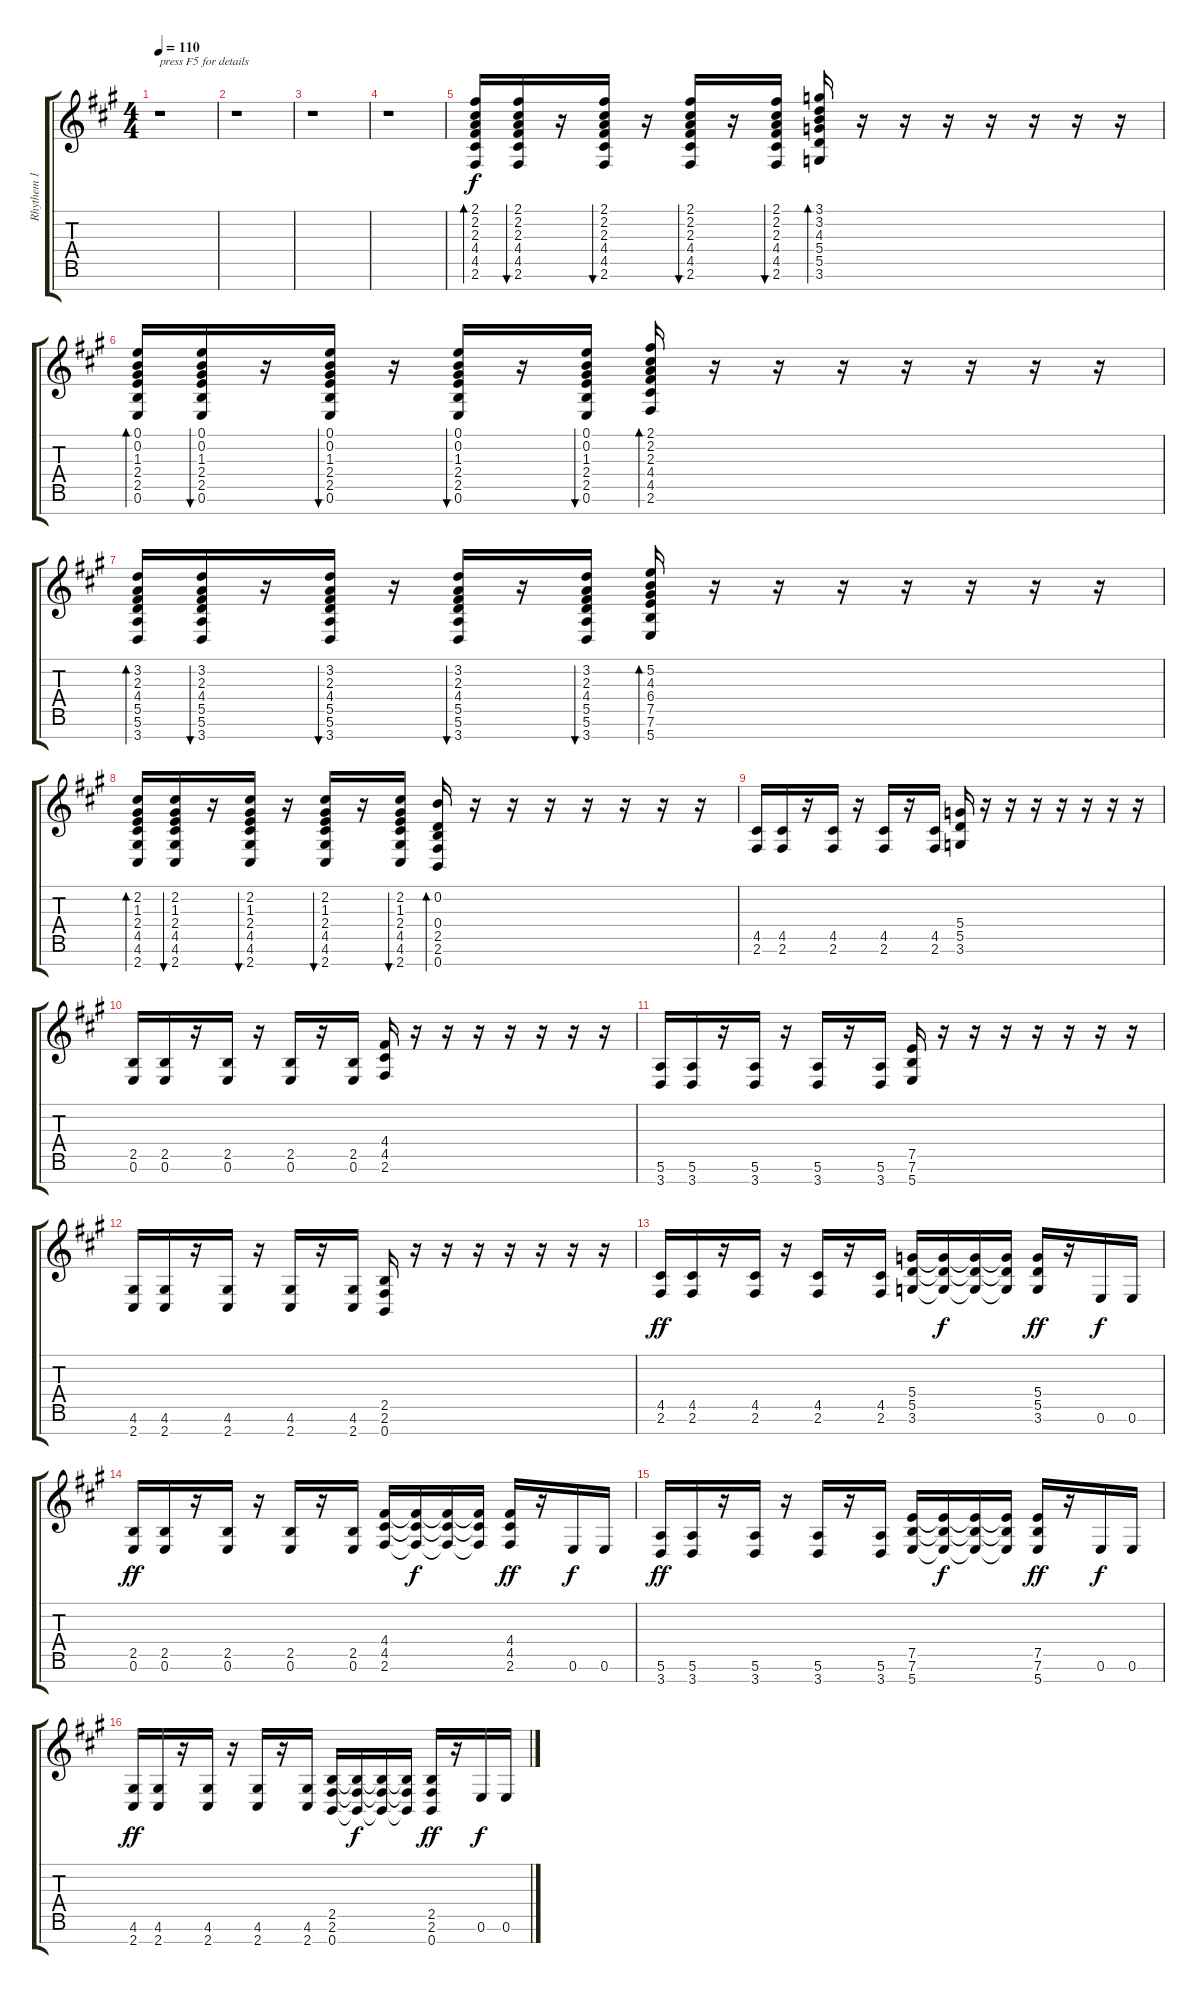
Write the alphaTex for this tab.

\track ("Rhythem 1" "Rhythem 1") {instrument distortionguitar}
\staff {score tabs}
\tuning (E4 B3 G3 D3 A2 E2 B1) {hide}
\ts (4 4)
\tempo 110
\clef g2
\ks a
r.1{txt "press F5 for details" dy f instrument electricguitarjazz} |
r.1 |
r.1 |
r.1 |
(2.1 2.2 2.3 4.4 4.5 2.6).16{bd 60 instrument acousticguitarsteel} (2.1 2.2 2.3 4.4 4.5 2.6).16{bu 60} r.16 (2.1 2.2 2.3 4.4 4.5 2.6).16{bu 60} r.16 (2.1 2.2 2.3 4.4 4.5 2.6).16{bu 60} r.16 (2.1 2.2 2.3 4.4 4.5 2.6).16{bu 60} (3.1 3.2 4.3 5.4 5.5 3.6).16{bd 60} r.16 r.16 r.16 r.16 r.16 r.16 r.16 |
(0.1 0.2 1.3 2.4 2.5 0.6).16{bd 60} (0.1 0.2 1.3 2.4 2.5 0.6).16{bu 60} r.16 (0.1 0.2 1.3 2.4 2.5 0.6).16{bu 60} r.16 (0.1 0.2 1.3 2.4 2.5 0.6).16{bu 60} r.16 (0.1 0.2 1.3 2.4 2.5 0.6).16{bu 60} (2.1 2.2 2.3 4.4 4.5 2.6).16{bd 60} r.16 r.16 r.16 r.16 r.16 r.16 r.16 |
(3.2 2.3 4.4 5.5 5.6 3.7).16{bd 60} (3.2 2.3 4.4 5.5 5.6 3.7).16{bu 60} r.16 (3.2 2.3 4.4 5.5 5.6 3.7).16{bu 60} r.16 (3.2 2.3 4.4 5.5 5.6 3.7).16{bu 60} r.16 (3.2 2.3 4.4 5.5 5.6 3.7).16{bu 60} (5.2 4.3 6.4 7.5 7.6 5.7).16{bd 60} r.16 r.16 r.16 r.16 r.16 r.16 r.16 |
(2.2 1.3 2.4 4.5 4.6 2.7).16{bd 60} (2.2 1.3 2.4 4.5 4.6 2.7).16{bu 60} r.16 (2.2 1.3 2.4 4.5 4.6 2.7).16{bu 60} r.16 (2.2 1.3 2.4 4.5 4.6 2.7).16{bu 60} r.16 (2.2 1.3 2.4 4.5 4.6 2.7).16{bu 60} (0.2 0.4 2.5 2.6 0.7).16{bd 60} r.16 r.16 r.16 r.16 r.16 r.16 r.16 |
(4.5 2.6).16{instrument distortionguitar} (4.5 2.6).16 r.16 (4.5 2.6).16 r.16 (4.5 2.6).16 r.16 (4.5 2.6).16 (5.4 5.5 3.6).16 r.16 r.16 r.16 r.16 r.16 r.16 r.16 |
(2.5 0.6).16 (2.5 0.6).16 r.16 (2.5 0.6).16 r.16 (2.5 0.6).16 r.16 (2.5 0.6).16 (4.4 4.5 2.6).16 r.16 r.16 r.16 r.16 r.16 r.16 r.16 |
(5.6 3.7).16 (5.6 3.7).16 r.16 (5.6 3.7).16 r.16 (5.6 3.7).16 r.16 (5.6 3.7).16 (7.5 7.6 5.7).16 r.16 r.16 r.16 r.16 r.16 r.16 r.16 |
(4.6 2.7).16 (4.6 2.7).16 r.16 (4.6 2.7).16 r.16 (4.6 2.7).16 r.16 (4.6 2.7).16 (2.5 2.6 0.7).16 r.16 r.16 r.16 r.16 r.16 r.16 r.16 |
(4.5 2.6).16{dy ff instrument distortionguitar} (4.5 2.6).16 r.16 (4.5 2.6).16 r.16 (4.5 2.6).16 r.16 (4.5 2.6).16 (5.4 5.5 3.6).16 (5.4{t} 5.5{t} 3.6{t}).16{dy f} (5.4{t} 5.5{t} 3.6{t}).16 (5.4{t} 5.5{t} 3.6{t}).16 (5.4 5.5 3.6).16{dy ff} r.16 0.6.16{dy f} 0.6.16 |
(2.5 0.6).16{dy ff} (2.5 0.6).16 r.16 (2.5 0.6).16 r.16 (2.5 0.6).16 r.16 (2.5 0.6).16 (4.4 4.5 2.6).16 (4.4{t} 4.5{t} 2.6{t}).16{dy f} (4.4{t} 4.5{t} 2.6{t}).16 (4.4{t} 4.5{t} 2.6{t}).16 (4.4 4.5 2.6).16{dy ff} r.16 0.6.16{dy f} 0.6.16 |
(5.6 3.7).16{dy ff} (5.6 3.7).16 r.16 (5.6 3.7).16 r.16 (5.6 3.7).16 r.16 (5.6 3.7).16 (7.5 7.6 5.7).16 (7.5{t} 7.6{t} 5.7{t}).16{dy f} (7.5{t} 7.6{t} 5.7{t}).16 (7.5{t} 7.6{t} 5.7{t}).16 (7.5 7.6 5.7).16{dy ff} r.16 0.6.16{dy f} 0.6.16 |
(4.6 2.7).16{dy ff} (4.6 2.7).16 r.16 (4.6 2.7).16 r.16 (4.6 2.7).16 r.16 (4.6 2.7).16 (2.5 2.6 0.7).16 (2.5{t} 2.6{t} 0.7{t}).16{dy f} (2.5{t} 2.6{t} 0.7{t}).16 (2.5{t} 2.6{t} 0.7{t}).16 (2.5 2.6 0.7).16{dy ff} r.16 0.6.16{dy f} 0.6.16
